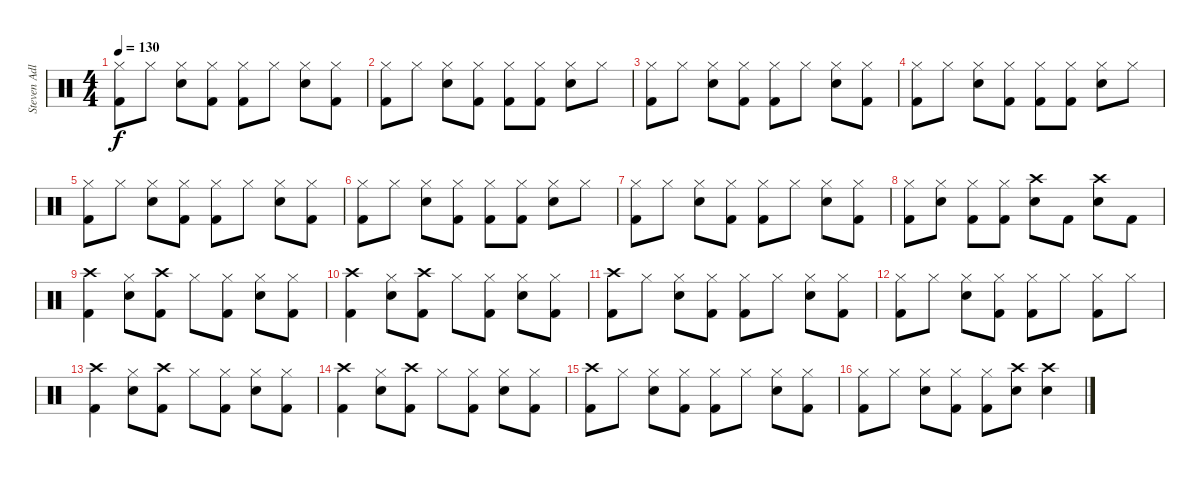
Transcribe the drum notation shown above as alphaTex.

\track ("Steven Adler" "Steven Adl") {instrument percussion}
\staff {score}
\articulation defaults
\ts (4 4)
\tempo 130
\clef neutral
\ks c
("Hi-Hat (closed)" "Kick (hit) 2").8{dy f} "Hi-Hat (closed)".8 ("Hi-Hat (closed)" "Snare (hit) 2").8 ("Hi-Hat (closed)" "Kick (hit) 2").8 ("Hi-Hat (closed)" "Kick (hit) 2").8 "Hi-Hat (closed)".8 ("Hi-Hat (closed)" "Snare (hit) 2").8 ("Hi-Hat (closed)" "Kick (hit) 2").8 |
("Hi-Hat (closed)" "Kick (hit) 2").8 "Hi-Hat (closed)".8 ("Hi-Hat (closed)" "Snare (hit) 2").8 ("Hi-Hat (closed)" "Kick (hit) 2").8 ("Hi-Hat (closed)" "Kick (hit) 2").8 ("Hi-Hat (closed)" "Kick (hit) 2").8 ("Hi-Hat (closed)" "Snare (hit) 2").8 "Hi-Hat (closed)".8 |
("Hi-Hat (closed)" "Kick (hit) 2").8 "Hi-Hat (closed)".8 ("Hi-Hat (closed)" "Snare (hit) 2").8 ("Hi-Hat (closed)" "Kick (hit) 2").8 ("Hi-Hat (closed)" "Kick (hit) 2").8 "Hi-Hat (closed)".8 ("Hi-Hat (closed)" "Snare (hit) 2").8 ("Hi-Hat (closed)" "Kick (hit) 2").8 |
("Hi-Hat (closed)" "Kick (hit) 2").8 "Hi-Hat (closed)".8 ("Hi-Hat (closed)" "Snare (hit) 2").8 ("Hi-Hat (closed)" "Kick (hit) 2").8 ("Hi-Hat (closed)" "Kick (hit) 2").8 ("Hi-Hat (closed)" "Kick (hit) 2").8 ("Hi-Hat (closed)" "Snare (hit) 2").8 "Hi-Hat (closed)".8 |
("Hi-Hat (closed)" "Kick (hit) 2").8 "Hi-Hat (closed)".8 ("Hi-Hat (closed)" "Snare (hit) 2").8 ("Hi-Hat (closed)" "Kick (hit) 2").8 ("Hi-Hat (closed)" "Kick (hit) 2").8 "Hi-Hat (closed)".8 ("Hi-Hat (closed)" "Snare (hit) 2").8 ("Hi-Hat (closed)" "Kick (hit) 2").8 |
("Hi-Hat (closed)" "Kick (hit) 2").8 "Hi-Hat (closed)".8 ("Hi-Hat (closed)" "Snare (hit) 2").8 ("Hi-Hat (closed)" "Kick (hit) 2").8 ("Hi-Hat (closed)" "Kick (hit) 2").8 ("Hi-Hat (closed)" "Kick (hit) 2").8 ("Hi-Hat (closed)" "Snare (hit) 2").8 "Hi-Hat (closed)".8 |
("Hi-Hat (closed)" "Kick (hit) 2").8 "Hi-Hat (closed)".8 ("Hi-Hat (closed)" "Snare (hit) 2").8 ("Hi-Hat (closed)" "Kick (hit) 2").8 ("Hi-Hat (closed)" "Kick (hit) 2").8 "Hi-Hat (closed)".8 ("Hi-Hat (closed)" "Snare (hit) 2").8 ("Hi-Hat (closed)" "Kick (hit) 2").8 |
("Hi-Hat (closed)" "Kick (hit) 2").8 ("Hi-Hat (closed)" "Snare (hit) 2").8 ("Hi-Hat (closed)" "Kick (hit) 2").8 ("Hi-Hat (closed)" "Kick (hit) 2").8 ("Crash high (hit)" "Snare (hit) 2").8 "Kick (hit) 2".8 ("Crash high (hit)" "Snare (hit) 2").8 "Kick (hit) 2".8 |
("Crash high (hit)" "Kick (hit) 2").4 ("Hi-Hat (closed)" "Snare (hit) 2").8 ("Kick (hit) 2" "Crash high (hit)").8 "Hi-Hat (closed)".8 ("Kick (hit) 2" "Hi-Hat (closed)").8 ("Hi-Hat (closed)" "Snare (hit) 2").8 ("Hi-Hat (closed)" "Kick (hit) 2").8 |
("Crash high (hit)" "Kick (hit) 2").4 ("Hi-Hat (closed)" "Snare (hit) 2").8 ("Kick (hit) 2" "Crash high (hit)").8 "Hi-Hat (closed)".8 ("Kick (hit) 2" "Hi-Hat (closed)").8 ("Hi-Hat (closed)" "Snare (hit) 2").8 ("Hi-Hat (closed)" "Kick (hit) 2").8 |
("Crash high (hit)" "Kick (hit) 2").8 "Hi-Hat (closed)".8 ("Hi-Hat (closed)" "Snare (hit) 2").8 ("Hi-Hat (closed)" "Kick (hit) 2").8 ("Hi-Hat (closed)" "Kick (hit) 2").8 "Hi-Hat (closed)".8 ("Hi-Hat (closed)" "Snare (hit) 2").8 ("Hi-Hat (closed)" "Kick (hit) 2").8 |
("Hi-Hat (closed)" "Kick (hit) 2").8 "Hi-Hat (closed)".8 ("Hi-Hat (closed)" "Snare (hit) 2").8 ("Hi-Hat (closed)" "Kick (hit) 2").8 ("Hi-Hat (closed)" "Kick (hit) 2").8 "Hi-Hat (closed)".8 ("Hi-Hat (closed)" "Kick (hit) 2").8 "Hi-Hat (closed)".8 |
("Crash high (hit)" "Kick (hit) 2").4 ("Hi-Hat (closed)" "Snare (hit) 2").8 ("Kick (hit) 2" "Crash high (hit)").8 "Hi-Hat (closed)".8 ("Kick (hit) 2" "Hi-Hat (closed)").8 ("Hi-Hat (closed)" "Snare (hit) 2").8 ("Hi-Hat (closed)" "Kick (hit) 2").8 |
("Crash high (hit)" "Kick (hit) 2").4 ("Hi-Hat (closed)" "Snare (hit) 2").8 ("Kick (hit) 2" "Crash high (hit)").8 "Hi-Hat (closed)".8 ("Kick (hit) 2" "Hi-Hat (closed)").8 ("Hi-Hat (closed)" "Snare (hit) 2").8 ("Hi-Hat (closed)" "Kick (hit) 2").8 |
("Crash high (hit)" "Kick (hit) 2").8 "Hi-Hat (closed)".8 ("Hi-Hat (closed)" "Snare (hit) 2").8 ("Hi-Hat (closed)" "Kick (hit) 2").8 ("Hi-Hat (closed)" "Kick (hit) 2").8 "Hi-Hat (closed)".8 ("Hi-Hat (closed)" "Snare (hit) 2").8 ("Hi-Hat (closed)" "Kick (hit) 2").8 |
("Hi-Hat (closed)" "Kick (hit) 2").8 "Hi-Hat (closed)".8 ("Hi-Hat (closed)" "Snare (hit) 2").8 ("Hi-Hat (closed)" "Kick (hit) 2").8 ("Hi-Hat (closed)" "Kick (hit) 2").8 ("Crash high (hit)" "Snare (hit) 2").8 ("Crash high (hit)" "Snare (hit) 2").4
